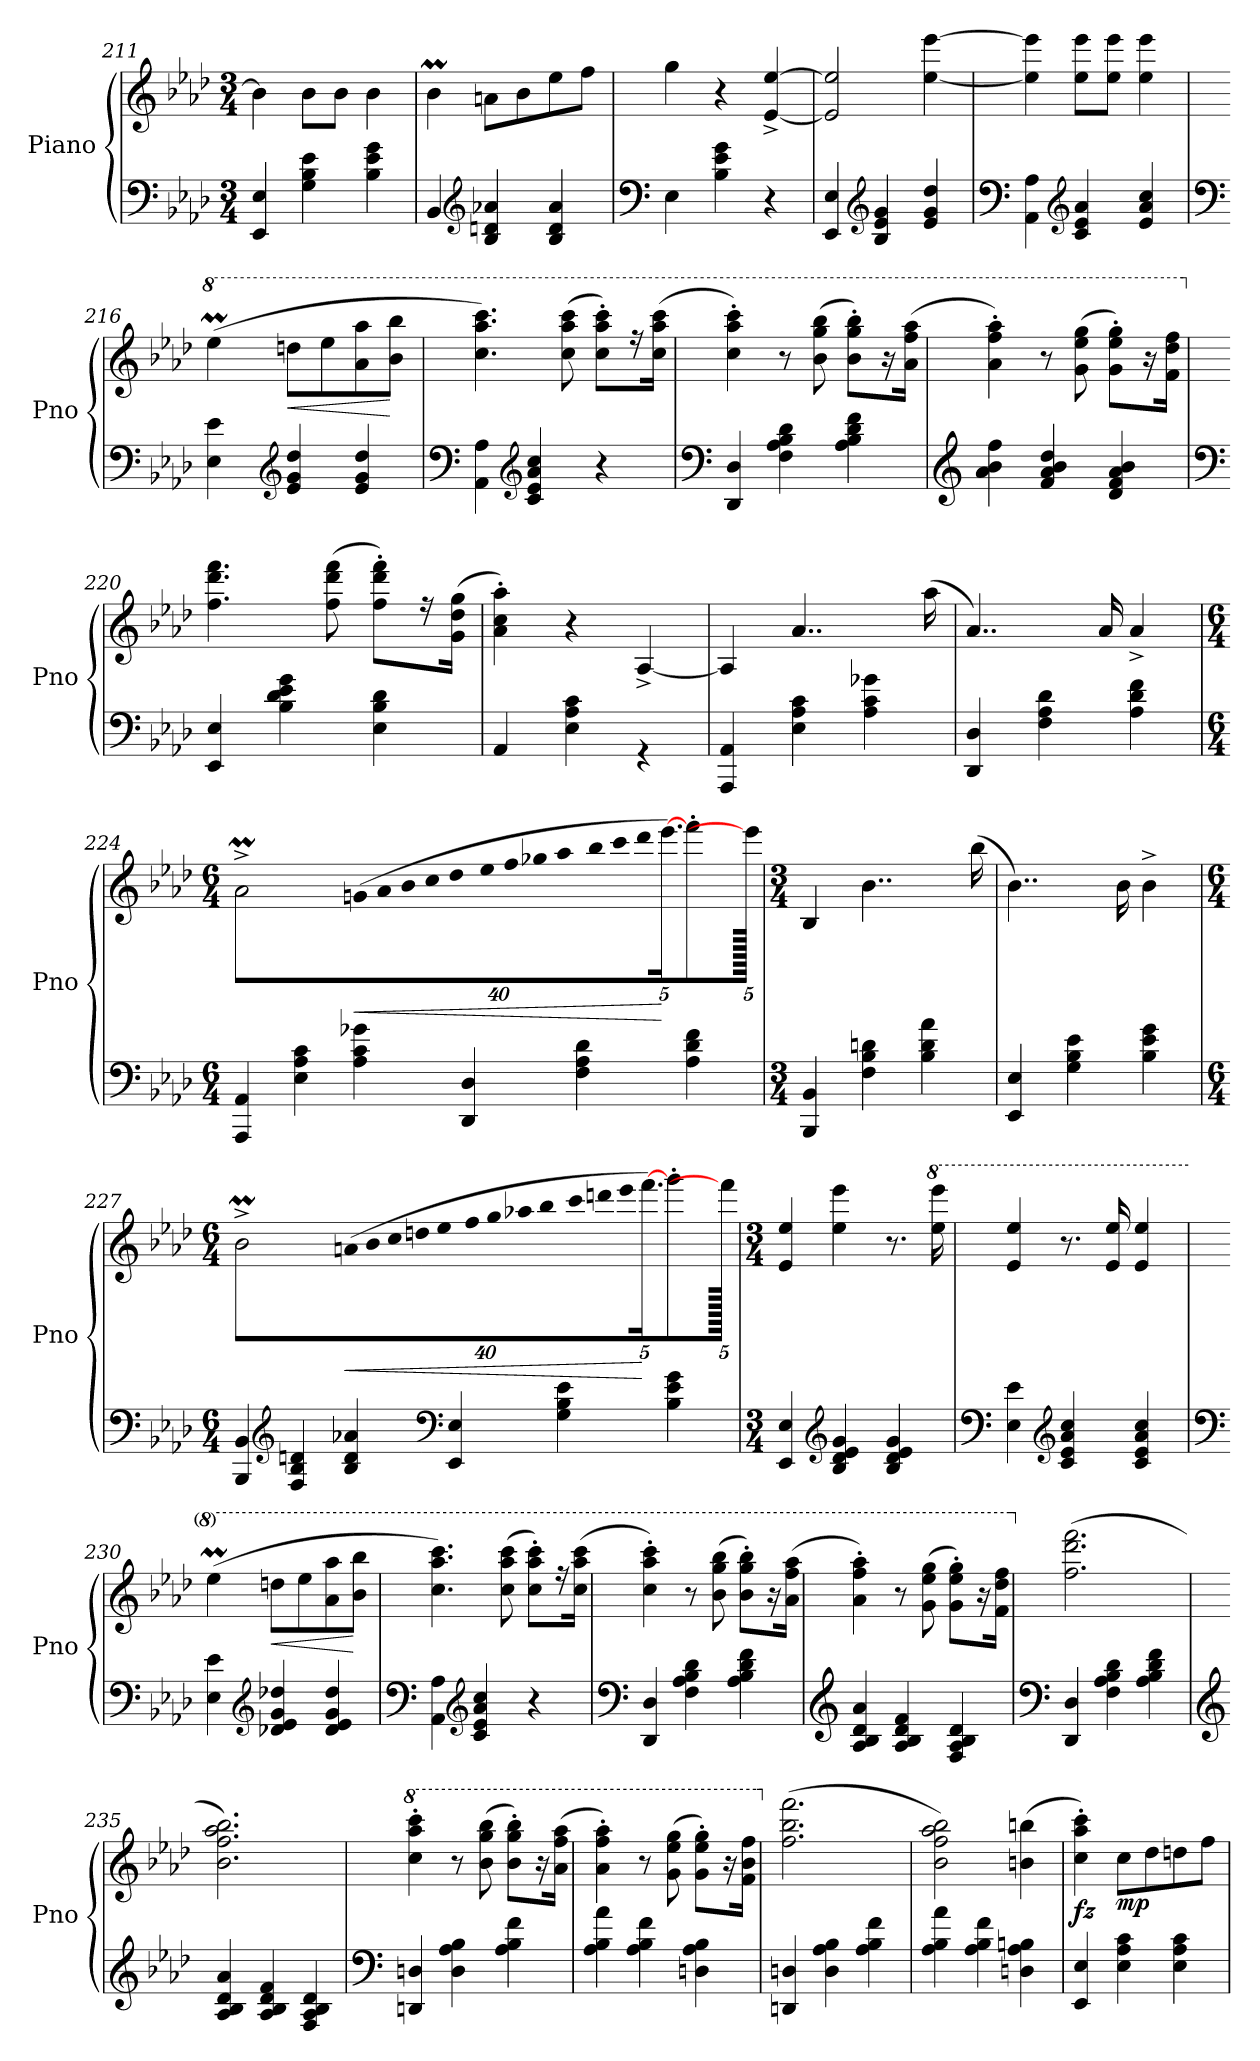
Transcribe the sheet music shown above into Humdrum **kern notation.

**kern	**kern	**dynam
*part1	*part1	*part1
*staff2	*staff1	*staff1/2
*I"Piano	*	*
*I'Pno	*	*
*clefF4	*clefG2	*
*k[b-e-a-d-]	*k[b-e-a-d-]	*
*M3/4	*M3/4	*
=211	=211	=211
4EE-/ 4E-/	4b-\]	.
4G\ 4B-\ 4e-\	8b-\L	.
.	8b-\J	.
4B-\ 4e-\ 4g\	4b-\	.
=212	=212	=212
4BB-/	4b-M\	.
*clefG2	*	*
4B-/ 4dn/ 4a-X/	8an\L	.
.	8b-\	.
4B-/ 4d/ 4a-/	8ee-\	.
.	8ff\J	.
=213	=213	=213
*clefF4	*	*
4E-\	4gg\	.
4B-\ 4e-\ 4g\	4r	.
4r	[4e-/^ [4ee-/^	.
!!LO:LB:g=z
=214	=214	=214
4EE-/ 4E-/	2e-/] 2ee-/]	.
*clefG2	*	*
4B-/ 4e-/ 4g/	.	.
4e-/ 4g/ 4dd-/	[4ee-\ [4eee-\	.
=215	=215	=215
*clefF4	*	*
4AA-\ 4A-\	4ee-\] 4eee-\]	.
*clefG2	*	*
4c/ 4e-/ 4a-/	8ee-\ 8eee-\L	.
.	8ee-\ 8eee-\J	.
4e-/ 4a-/ 4cc/	4ee-\ 4eee-\	.
=216	=216	=216
*clefF4	*	*
*	*8va	*
*	*^	*
4E-\ 4e-\	(4eee-M\	16eee-\LLyy	.
.	.	16fff\Jyy	.
.	.	8eee-\Jyy	.
*clefG2	*	*	*
!	!	!	!LO:HP:b
4e-/ 4g/ 4dd-/	8dddn\L	2ryy	<
.	8eee-\	.	.
4e-/ 4g/ 4dd-/	8aa-\ 8aaa-\	.	.
.	8bb-\ 8bbb-\J	.	[
*	*v	*v	*
=217	=217	=217
*clefF4	*	*
4AA-\ 4A-\	4.ccc\ 4.aaa-\ 4.cccc\)	.
*clefG2	*	*
4c/ 4e-/ 4a-/ 4cc/	.	.
.	(8ccc\ 8aaa-\ 8cccc\	.
4r	8ccc\' 8aaa-\' 8cccc\'L)	.
.	16r	.
.	(16ccc\ 16aaa-\ 16cccc\Jk	.
=218	=218	=218
*clefF4	*	*
4DD-/ 4D-/	4ccc\' 4aaa-\' 4cccc\')	.
4F\ 4A-\ 4B-\ 4d-\	8r	.
.	(8bb-\ 8ggg\ 8bbb-\	.
4A-\ 4B-\ 4d-\ 4f\	8bb-\' 8ggg\' 8bbb-\'L)	.
.	16r	.
.	(16aa-\ 16fff\ 16aaa-\Jk	.
!!LO:LB:g=z
=219	=219	=219
*clefG2	*	*
4a-\ 4b-\ 4ff\	4aa-\' 4fff\' 4aaa-\')	.
4f/ 4a-/ 4b-/ 4dd-/	8r	.
.	(8gg\ 8eee-\ 8ggg\	.
4d-/ 4f/ 4a-/ 4b-/	8gg\' 8eee-\' 8ggg\'L)	.
.	16r	.
.	16ff\ 16ddd-\ 16fff\Jk	.
=220	=220	=220
*clefF4	*	*
*	*X8va	*
4EE-/ 4E-/	4.ff\ 4.ddd-\ 4.fff\	.
4B-\ 4d-\ 4e-\ 4g\	.	.
.	(8ff\ 8ddd-\ 8fff\	.
4E-\ 4B-\ 4d-\	8ff\' 8ddd-\' 8fff\'L)	.
.	16r	.
.	(16g\ 16dd-\ 16gg\Jk	.
=221	=221	=221
4AA-/	4a-\' 4cc\' 4aa-\')	.
4E-\ 4A-\ 4c\	4r	.
4rGG	[4A-^/	.
=222	=222	=222
4AAA-/ 4AA-/	4A-/]	.
4E-\ 4A-\ 4c\	4..a-/	.
4A-\ 4c\ 4g-X\	.	.
.	(16aa-\	.
=223	=223	=223
4DD-/ 4D-/	4..a-/)	.
4F\ 4A-\ 4d-\	.	.
.	16a-/	.
4A-\ 4d-\ 4f\	4a-^/	.
=224	=224	=224
*M6/4	*M6/4	*
4AAA-/ 4AA-/	2a-M^/	.
4E-\ 4A-\ 4c\	.	.
*	*Xbrackettup	*
!	!LO:N:vis=16	!LO:HP:b
4A-\ 4c\ 4g-X\	(640%37gn!\LL	<
!	!LO:N:vis=16	!
.	640%37a-!\	.
!	!LO:N:vis=16	!
.	640%37b-!\	.
!	!LO:N:vis=16	!
.	640%37cc!\	.
!	!LO:N:vis=16	!
.	640%37dd-!\	.
4DD-/ 4D-/	.	.
!	!LO:N:vis=16	!
.	640%37ee-\	.
!	!LO:N:vis=16	!
.	640%37ff\	.
!	!LO:N:vis=16	!
.	640%37gg-X\	.
!	!LO:N:vis=16	!
.	640%37aa-\	.
4F\ 4A-\ 4d-\	.	.
!	!LO:N:vis=16	!
.	640%37bb-!\	.
!	!LO:N:vis=16	!
.	640%37ccc\	.
!	!LO:N:vis=16	!
.	640%37ddd-\	.
.	[80%3.eee-\JJ)	[
4A-\ 4d-\ 4f\	4fff'\	.
640ryy	640eee-\JJ]	.
!!LO:LB:g=z
=225	=225	=225
*M3/4	*M3/4	*
4BBB-/ 4BB-/	4B-/	.
4F\ 4B-\ 4dn\	4..b-\	.
4B-\ 4d\ 4a-\	.	.
.	(16bb-\	.
=226	=226	=226
4EE-/ 4E-/	4..b-\)	.
4G\ 4B-\ 4e-\	.	.
.	16b-\	.
4B-\ 4e-\ 4g\	4b-^\	.
=227	=227	=227
*M6/4	*M6/4	*
4BBB-/ 4BB-/	2b-M^\	.
*clefG2	*	*
4F/ 4B-/ 4dn/	.	.
!	!LO:N:vis=16	!LO:HP:b
4B-/ 4d/ 4a-X/	(640%37an!\LL	<
!	!LO:N:vis=16	!
.	640%37b-!\	.
!	!LO:N:vis=16	!
.	640%37cc!\	.
!	!LO:N:vis=16	!
.	640%37ddn!\	.
!	!LO:N:vis=16	!
.	640%37ee-!\	.
*clefF4	*	*
4EE-/ 4E-/	.	.
!	!LO:N:vis=16	!
.	640%37ff\	.
!	!LO:N:vis=16	!
.	640%37gg\	.
!	!LO:N:vis=16	!
.	640%37aa-X\	.
!	!LO:N:vis=16	!
.	640%37bb-\	.
4G\ 4B-\ 4e-\	.	.
!	!LO:N:vis=16	!
.	640%37ccc!\	.
!	!LO:N:vis=16	!
.	640%37dddn\	.
!	!LO:N:vis=16	!
.	640%37eee-\	.
.	[80%3.fff\JJ)	[
4B-\ 4e-\ 4g\	4ggg'\	.
640ryy	640fff\JJ]	.
=228	=228	=228
*M3/4	*M3/4	*
4EE-/ 4E-/	4e-/ 4ee-/	.
*clefG2	*	*
4B-/ 4d-/ 4e-/ 4g/	4ee-\ 4eee-\	.
4B-/ 4d-/ 4e-/ 4g/	8.r	.
*	*8va	*
.	16eee-\ 16eeee-\	.
=229	=229	=229
*clefF4	*	*
4E-\ 4e-\	4ee-/ 4eee-/	.
*clefG2	*	*
4c/ 4e-/ 4a-/ 4cc/	8.r	.
.	16ee-/ 16eee-/	.
4c/ 4e-/ 4a-/ 4cc/	4ee-/ 4eee-/	.
!!LO:LB:g=z
=230	=230	=230
*clefF4	*	*
*	*^	*
4E-\ 4e-\	(4eee-M\	16eee-\LLyy	.
.	.	16fff\Jyy	.
.	.	8eee-\Jyy	.
*clefG2	*	*	*
!	!	!	!LO:HP:b
4d-X/ 4e-/ 4g/ 4dd-X/	8dddn\L	2ryy	<
.	8eee-\	.	.
4d-/ 4e-/ 4g/ 4dd-/	8aa-\ 8aaa-\	.	.
.	8bb-\ 8bbb-\J	.	[
*	*v	*v	*
=231	=231	=231
*clefF4	*	*
4AA-\ 4A-\	4.ccc\ 4.aaa-\ 4.cccc\)	.
*clefG2	*	*
4c/ 4e-/ 4a-/ 4cc/	.	.
.	(8ccc\ 8aaa-\ 8cccc\	.
4r	8ccc\' 8aaa-\' 8cccc\'L)	.
.	16r	.
.	(16ccc\ 16aaa-\ 16cccc\Jk	.
=232	=232	=232
*clefF4	*	*
4DD-/ 4D-/	4ccc\' 4aaa-\' 4cccc\')	.
4F\ 4A-\ 4B-\ 4d-\	8r	.
.	(8bb-\ 8ggg\ 8bbb-\	.
4A-\ 4B-\ 4d-\ 4f\	8bb-\' 8ggg\' 8bbb-\'L)	.
.	16r	.
.	(16aa-\ 16fff\ 16aaa-\Jk	.
=233	=233	=233
*clefG2	*	*
4A-/ 4B-/ 4d-/ 4a-/	4aa-\' 4fff\' 4aaa-\')	.
4A-/ 4B-/ 4d-/ 4f/	8r	.
.	(8gg\ 8eee-\ 8ggg\	.
4F/ 4A-/ 4B-/ 4d-/	8gg\' 8eee-\' 8ggg\'L)	.
.	16r	.
.	16ff\ 16ddd-\ 16fff\Jk	.
=234	=234	=234
*clefF4	*	*
*	*X8va	*
4DD-/ 4D-/	(2.ff\ 2.ddd-\ 2.fff\	.
4F\ 4A-\ 4B-\ 4d-\	.	.
4A-\ 4B-\ 4d-\ 4f\	.	.
=235	=235	=235
*clefG2	*	*
4A-/ 4B-/ 4d-/ 4a-/	2.b-\ 2.ff\ 2.aa-\ 2.bb-\)	.
4A-/ 4B-/ 4d-/ 4f/	.	.
4F/ 4A-/ 4B-/ 4d-/	.	.
!!LO:PB:g=z
=236	=236	=236
*clefF4	*	*
*	*8va	*
4DDn/ 4Dn/	4ccc\' 4aaa-\' 4cccc\'	.
4D\ 4A-\ 4B-\	8r	.
.	(8bb-\ 8ggg\ 8bbb-\	.
4A-\ 4B-\ 4f\	8bb-\' 8ggg\' 8bbb-\'L)	.
.	16r	.
.	(16aa-\ 16fff\ 16aaa-\Jk	.
=237	=237	=237
4A-\ 4B-\ 4a-\	4aa-\' 4fff\' 4aaa-\')	.
4A-\ 4B-\ 4f\	8r	.
.	(8gg\ 8eee-\ 8ggg\	.
4Dn\ 4A-\ 4B-\	8gg\' 8eee-\' 8ggg\'L)	.
.	16r	.
.	16ff\ 16bb-\ 16fff\Jk	.
=238	=238	=238
*	*X8va	*
4DDn/ 4Dn/	(2.ff\ 2.bb-\ 2.fff\	.
4D\ 4A-\ 4B-\	.	.
4A-\ 4B-\ 4f\	.	.
=239	=239	=239
4A-\ 4B-\ 4a-\	2b-\ 2ff\ 2aa-\ 2bb-\)	.
4A-\ 4B-\ 4f\	.	.
4Dn\ 4A-\ 4Bn\	(4bn\ 4bbn\	.
=240	=240	=240
*	*MM280	*
!	!	!LO:DY:b
4EE-/ 4E-/	4cc\' 4aa-\' 4ccc\')	fz
!	!	!LO:DY:b
4E-\ 4A-\ 4c\	8cc\L	mp
.	8dd-\	.
4E-\ 4A-\ 4c\	8ddn\	.
.	8ff\J	.
=	=	=
*-	*-	*-
